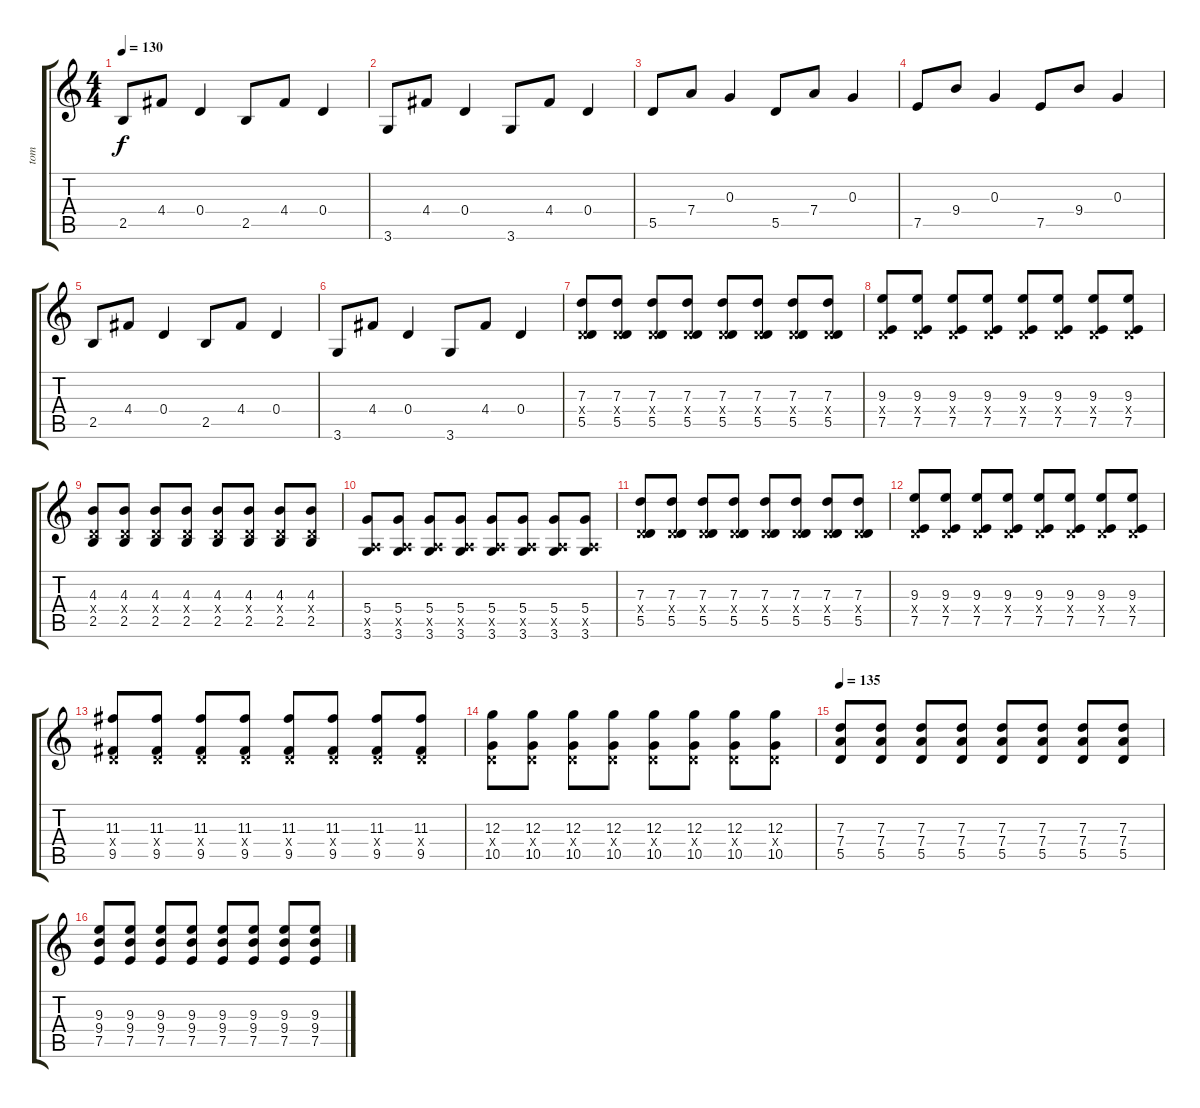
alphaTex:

\track ("tom" "tom") {instrument distortionguitar}
\staff {score tabs}
\tuning (E4 B3 G3 D3 A2 E2) {hide}
\ts (4 4)
\tempo 130
\clef g2
\ks c
2.5.8{dy f} 4.4.8 0.4.4 2.5.8 4.4.8 0.4.4 |
3.6.8 4.4.8 0.4.4 3.6.8 4.4.8 0.4.4 |
5.5.8 7.4.8 0.3.4 5.5.8 7.4.8 0.3.4 |
7.5.8 9.4.8 0.3.4 7.5.8 9.4.8 0.3.4 |
2.5.8 4.4.8 0.4.4 2.5.8 4.4.8 0.4.4 |
3.6.8 4.4.8 0.4.4 3.6.8 4.4.8 0.4.4 |
(7.3 0.4{x} 5.5).8 (7.3 0.4{x} 5.5).8 (7.3 0.4{x} 5.5).8 (7.3 0.4{x} 5.5).8 (7.3 0.4{x} 5.5).8 (7.3 0.4{x} 5.5).8 (7.3 0.4{x} 5.5).8 (7.3 0.4{x} 5.5).8 |
(9.3 0.4{x} 7.5).8 (9.3 0.4{x} 7.5).8 (9.3 0.4{x} 7.5).8 (9.3 0.4{x} 7.5).8 (9.3 0.4{x} 7.5).8 (9.3 0.4{x} 7.5).8 (9.3 0.4{x} 7.5).8 (9.3 0.4{x} 7.5).8 |
(4.3 0.4{x} 2.5).8 (4.3 0.4{x} 2.5).8 (4.3 0.4{x} 2.5).8 (4.3 0.4{x} 2.5).8 (4.3 0.4{x} 2.5).8 (4.3 0.4{x} 2.5).8 (4.3 0.4{x} 2.5).8 (4.3 0.4{x} 2.5).8 |
(5.4 0.5{x} 3.6).8 (5.4 0.5{x} 3.6).8 (5.4 0.5{x} 3.6).8 (5.4 0.5{x} 3.6).8 (5.4 0.5{x} 3.6).8 (5.4 0.5{x} 3.6).8 (5.4 0.5{x} 3.6).8 (5.4 0.5{x} 3.6).8 |
(7.3 0.4{x} 5.5).8 (7.3 0.4{x} 5.5).8 (7.3 0.4{x} 5.5).8 (7.3 0.4{x} 5.5).8 (7.3 0.4{x} 5.5).8 (7.3 0.4{x} 5.5).8 (7.3 0.4{x} 5.5).8 (7.3 0.4{x} 5.5).8 |
(9.3 0.4{x} 7.5).8 (9.3 0.4{x} 7.5).8 (9.3 0.4{x} 7.5).8 (9.3 0.4{x} 7.5).8 (9.3 0.4{x} 7.5).8 (9.3 0.4{x} 7.5).8 (9.3 0.4{x} 7.5).8 (9.3 0.4{x} 7.5).8 |
(11.3 0.4{x} 9.5).8 (11.3 0.4{x} 9.5).8 (11.3 0.4{x} 9.5).8 (11.3 0.4{x} 9.5).8 (11.3 0.4{x} 9.5).8 (11.3 0.4{x} 9.5).8 (11.3 0.4{x} 9.5).8 (11.3 0.4{x} 9.5).8 |
(12.3 0.4{x} 10.5).8 (12.3 0.4{x} 10.5).8 (12.3 0.4{x} 10.5).8 (12.3 0.4{x} 10.5).8 (12.3 0.4{x} 10.5).8 (12.3 0.4{x} 10.5).8 (12.3 0.4{x} 10.5).8 (12.3 0.4{x} 10.5).8 |
\tempo 135
(7.3 7.4 5.5).8{volume 16 instrument distortionguitar} (7.3 7.4 5.5).8 (7.3 7.4 5.5).8 (7.3 7.4 5.5).8 (7.3 7.4 5.5).8 (7.3 7.4 5.5).8 (7.3 7.4 5.5).8 (7.3 7.4 5.5).8 |
(9.3 9.4 7.5).8 (9.3 9.4 7.5).8 (9.3 9.4 7.5).8 (9.3 9.4 7.5).8 (9.3 9.4 7.5).8 (9.3 9.4 7.5).8 (9.3 9.4 7.5).8 (9.3 9.4 7.5).8
